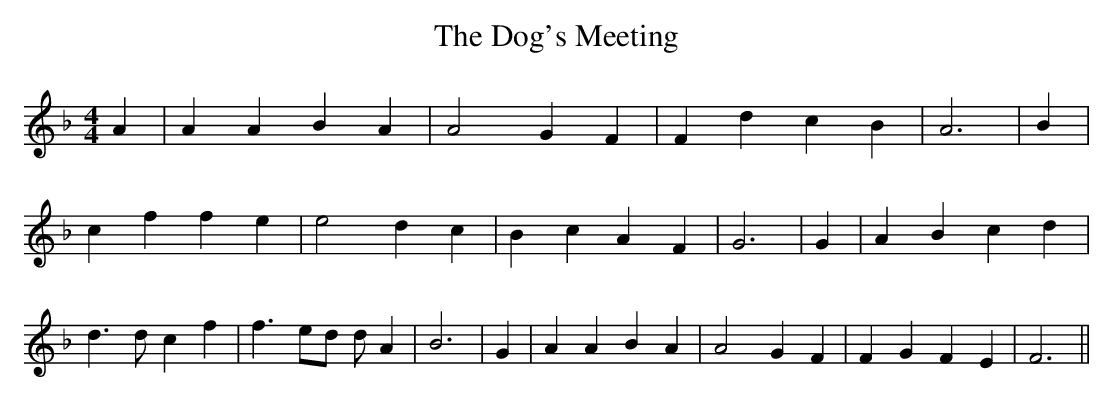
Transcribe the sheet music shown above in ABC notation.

X:1
T:The Dog's Meeting
M:4/4
L:1/4
K:F
 A| A A B A| A2 G F| F d c B| A3| B| c f f e| e2 d c| B c A F| G3|\
 G| A B c d| d3/2 d/2 c f| f3/2 e/2d/2 d/2 A| B3| G| A A B A| A2 G F|\
 F G F E| F3||
